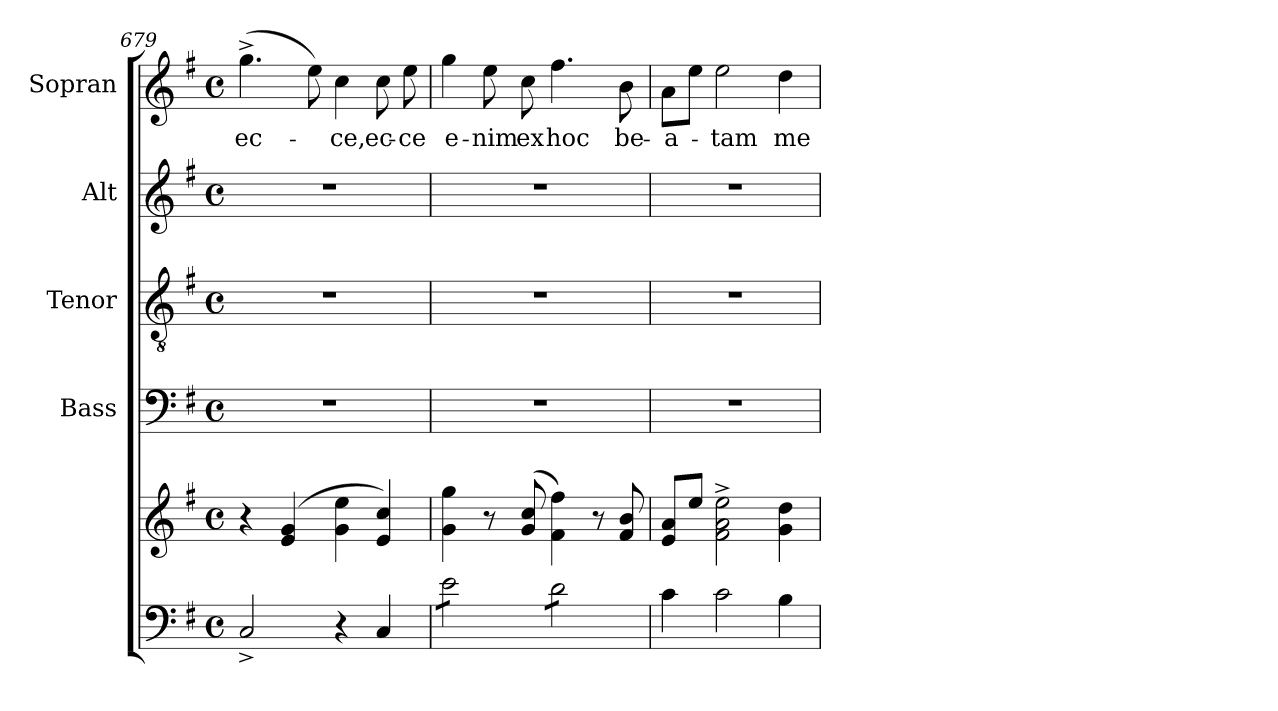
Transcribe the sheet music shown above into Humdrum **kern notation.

**kern	**kern	**kern	**kern	**kern	**kern	**text
*part5	*part5	*part4	*part3	*part2	*part1	*part1
*staff6	*staff5	*staff4	*staff3	*staff2	*staff1	*staff1
*	*	*I"Bass	*I"Tenor	*I"Alt	*I"Sopran	*
*	*	*I'B.	*I'T.	*I'A.	*I'S.	*
*clefF4	*clefG2	*clefF4	*clefGv2	*clefG2	*clefG2	*
*k[f#]	*k[f#]	*k[f#]	*k[f#]	*k[f#]	*k[f#]	*
*G:	*G:	*G:	*G:	*G:	*G:	*
*M4/4	*M4/4	*M4/4	*M4/4	*M4/4	*M4/4	*
*met(c)	*met(c)	*met(c)	*met(c)	*met(c)	*met(c)	*
=679	=679	=679	=679	=679	=679	=679
!	!	!	!	!	!	!LO:LY:b
2C^</	4r	1r	1r	1r	(>4.gg^>\	ec-
.	(4e/ 4g/	.	.	.	.	.
.	.	.	.	.	8ee\)	.
!	!	!	!	!	!	!LO:LY:b
4r	4g\ 4ee\	.	.	.	4cc\	-ce,
!	!	!	!	!	!	!LO:LY:b
4C/	4e/ 4cc/)	.	.	.	8cc\	ec-
!	!	!	!	!	!	!LO:LY:b
.	.	.	.	.	8ee\	-ce
=680	=680	=680	=680	=680	=680	=680
!	!	!	!	!	!	!LO:LY:b
*tremolo	*	*	*	*	*	*
8e\L	4g\ 4gg\	1r	1r	1r	4gg\	e-
8e\	.	.	.	.	.	.
!	!	!	!	!	!	!LO:LY:b
8e\	8r	.	.	.	8ee\	-nim
!	!	!	!	!	!	!LO:LY:b
8e\J	(8g/ 8cc/	.	.	.	8cc\	ex
!	!	!	!	!	!	!LO:LY:b
8d\L	4f#\ 4ff#\)	.	.	.	4.ff#\	hoc
8d\	.	.	.	.	.	.
8d\	8r	.	.	.	.	.
!	!	!	!	!	!	!LO:LY:b
8d\J	8f#/ 8b/	.	.	.	8b\	be-
*Xtremolo	*	*	*	*	*	*
=681	=681	=681	=681	=681	=681	=681
!	!	!	!	!	!	!LO:LY:b
4c\	8e/ 8a/L	1r	1r	1r	8a\L	-a-
.	8ee/J	.	.	.	8ee\J	.
!	!	!	!	!	!	!LO:LY:b
2c\	2f#\^> 2a\^> 2ee\^>	.	.	.	2ee\	-tam
!	!	!	!	!	!	!LO:LY:b
4B\	4g\ 4dd\	.	.	.	4dd\	me
=	=	=	=	=	=	=
*-	*-	*-	*-	*-	*-	*-
